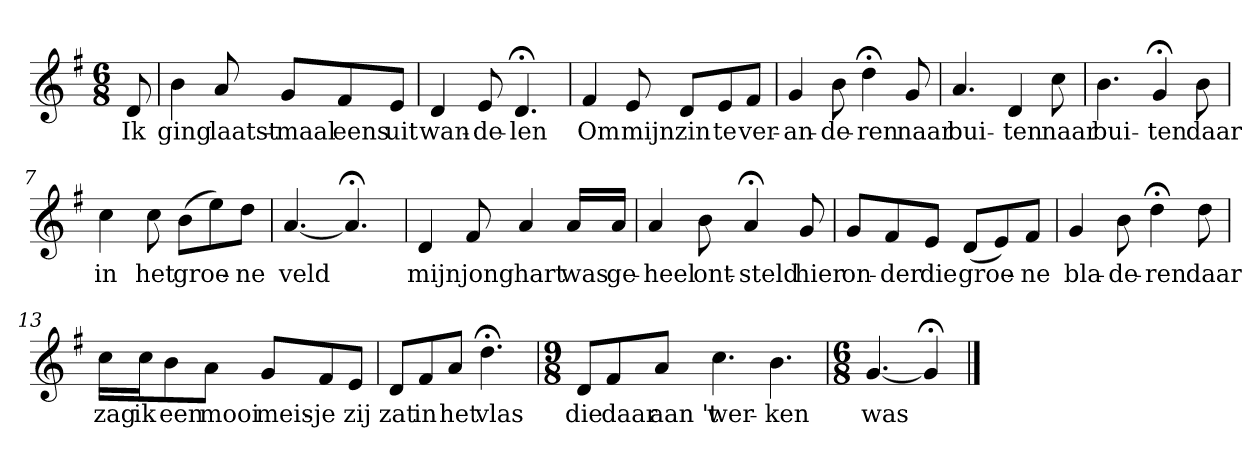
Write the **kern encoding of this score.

**kern	**text
*part1	*part1
*staff1	*staff1
*k[f#]	*
*G:	*
*M6/8	*
*MM120	*
=	=
8d	Ik
=1	=1
4b	ging
8a	laatst-
8gL	-maal
8f#	eens
8eJ	uit
=2	=2
4d	wan-
8e	-de-
4.d;<	-len
=3	=3
4f#	Om
8e	mijn
8dL	zin
8e	te
8f#J	ver-
=4	=4
4g	-an-
8b	-de-
4dd;<	-ren
8g	naar
=5	=5
4.a	bui-
4d	-ten
8cc	naar
=6	=6
4.b	bui-
4g;<	-ten
8b	daar
=7	=7
4cc	in
8cc	het
(8bL	groe-
8ee)	.
8ddJ	-ne
=8	=8
[4.a	veld
4.a;<]	.
=9	=9
4d	mijn
8f#	jong
4a	hart
16aLL	was
16aJJ	ge-
=10	=10
4a	-heel
8b	ont-
4a;<	-steld
8g	hier
=11	=11
8gL	on-
8f#	-der
8eJ	die
(8dL	groe-
8e)	.
8f#J	-ne
=12	=12
4g	bla-
8b	-de-
4dd;<	-ren
8dd	daar
=13	=13
16ccLL	zag
16ccJ	ik
8b	een
8aJ	mooi
8gL	meis-
8f#	-je
8eJ	zij
=14	=14
8dL	zat
8f#	in
8aJ	het
4.dd;<	vlas
=15	=15
*M9/8	*
8dL	die
8f#	daar
8aJ	aan 't
4.cc	wer-
4.b	-ken
=16	=16
*M6/8	*
[4.g	was
4g;<]	.
==	==
*-	*-
